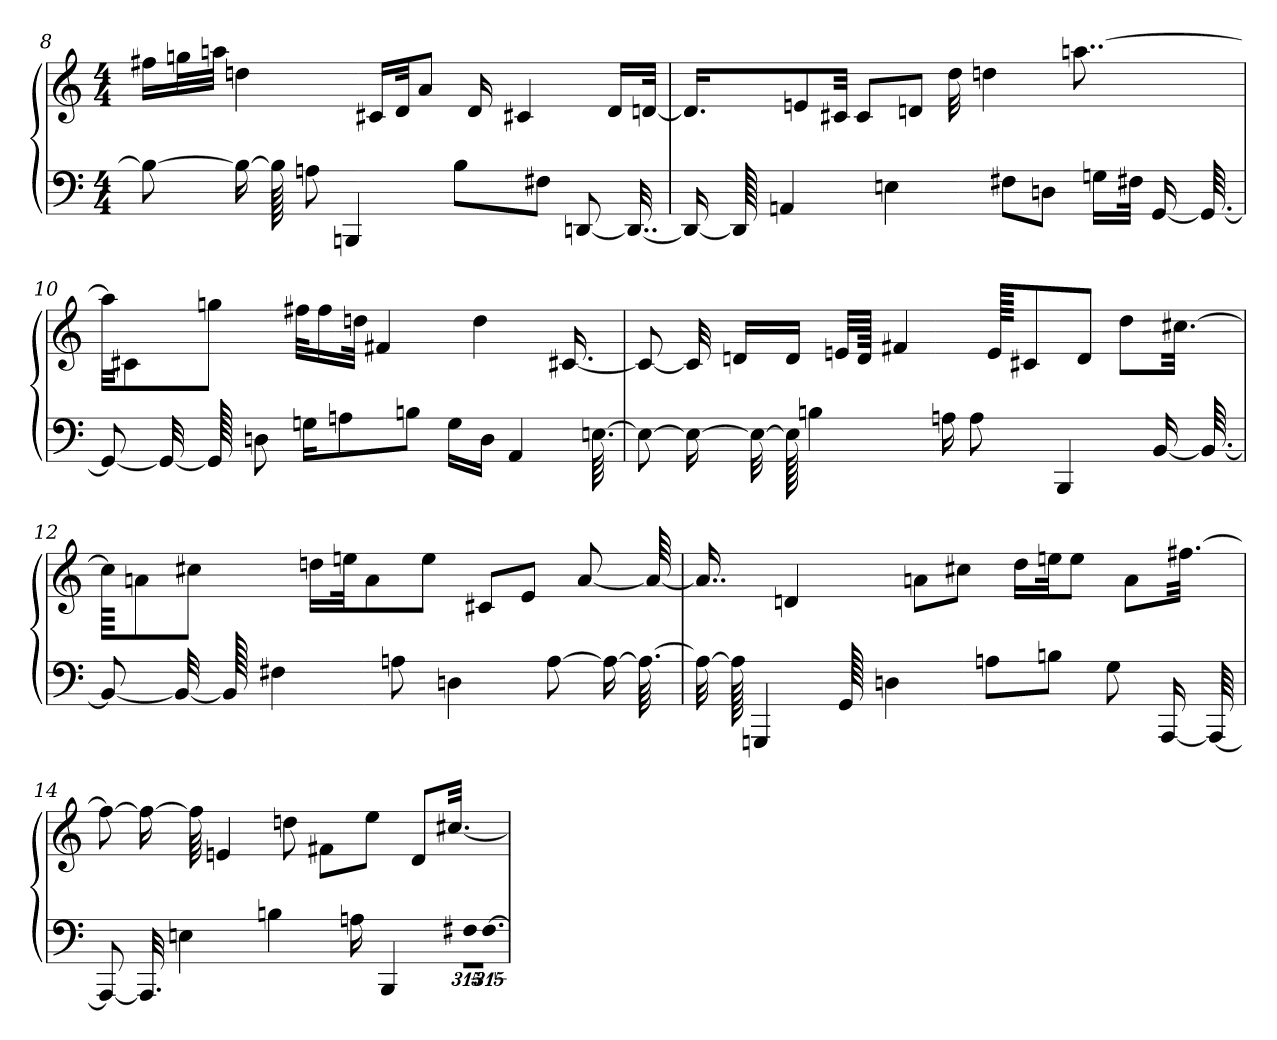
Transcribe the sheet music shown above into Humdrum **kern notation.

**kern	**kern
*part2	*part1
*staff2	*staff1
*clefF4	*clefG2
*M4/4	*M4/4
=8	=8
8B_	16ff#X\LL
.	32ggn\L
.	32aan\JJJ
16B_	4ddn
128B]	.
8An	.
4BBBn	.
.	16c#X/LL
.	32d/Jk
.	8a/J
8B\L	.
.	16d
.	4c#X
8F#X\J	.
[8DDn	.
.	16d/LL
32..DD_	.
.	[32dn/JJk
=9	=9
16DD_	16.d/KL]
128DD]	.
4AAn	.
.	8en/
.	32c#X/Jkk
.	8c#/L
4En	.
.	8dn/J
.	32dd
.	4ddn
8F#X\L	.
8Dn\J	.
.	[8..aan
16Gn\LL	.
32F#X\JJk	.
[16GG	.
64.GG_	.
=10	=10
8GG_	32aa\KKL]
.	8c#X\
32GG_	.
128GG]	8ggn\J
8Dn	.
.	32ff#X\KLL
16Gn\KL	.
.	16ff#\
8An\	.
.	32ddn\JJk
.	4f#X
8Bn\J	.
16G\LL	.
.	4dd
16D\JJ	.
4AA	.
.	[16.c#X
[64.En	.
=11	=11
8E_	8c#_
16E_	32c#]
.	16dn/LL
32E_	.
128E]	16d/JJ
4Bn	.
.	32en/LLL
.	128d/JJJkk
.	4f#X
16An	.
8A	.
.	128e/KKKKL
.	8c#X/
4BBB	.
.	8d/J
.	8dd\L
[16BB	.
.	[32.cc#X\Jkk
64.BB_	.
=12	=12
8BB_	64cc#\KKKL]
.	8an\
32BB_	.
.	8cc#X\J
128BB]	.
4F#X	.
.	16ddn\LL
.	32een\Jk
.	8a\
8An	.
.	8ee\J
4Dn	.
.	8c#X/L
.	8e/J
[8A	.
.	[8a
16A_	.
64.A_	.
.	64a_
=13	=13
32A_	16..a]
128A]	.
4GGGn	.
.	4dn
128GG	.
4Dn	.
.	8an\L
.	8cc#X\J
8An\L	.
.	16dd\KL
8Bn\J	32een\KK
.	8ee\J
8G	.
.	8a\L
[16AAA	.
.	[32.ff#X\Jkk
64AAA_	.
=14	=14
8AAA_	8ff#_
32.AAA]	16ff#_
4En	.
.	64ff#]
.	4en
4Bn	.
.	8ddn
.	8f#X\L
16An	.
.	8ee\J
4BBB	.
.	8d/L
.	[32.cc#X/Jkk
!LO:N:vis=256	!
20160%79F#X\KLLLLL	.
!LO:N:vis=128.	!
[5040%59F#\JJJJJ	.
=	=
*-	*-
